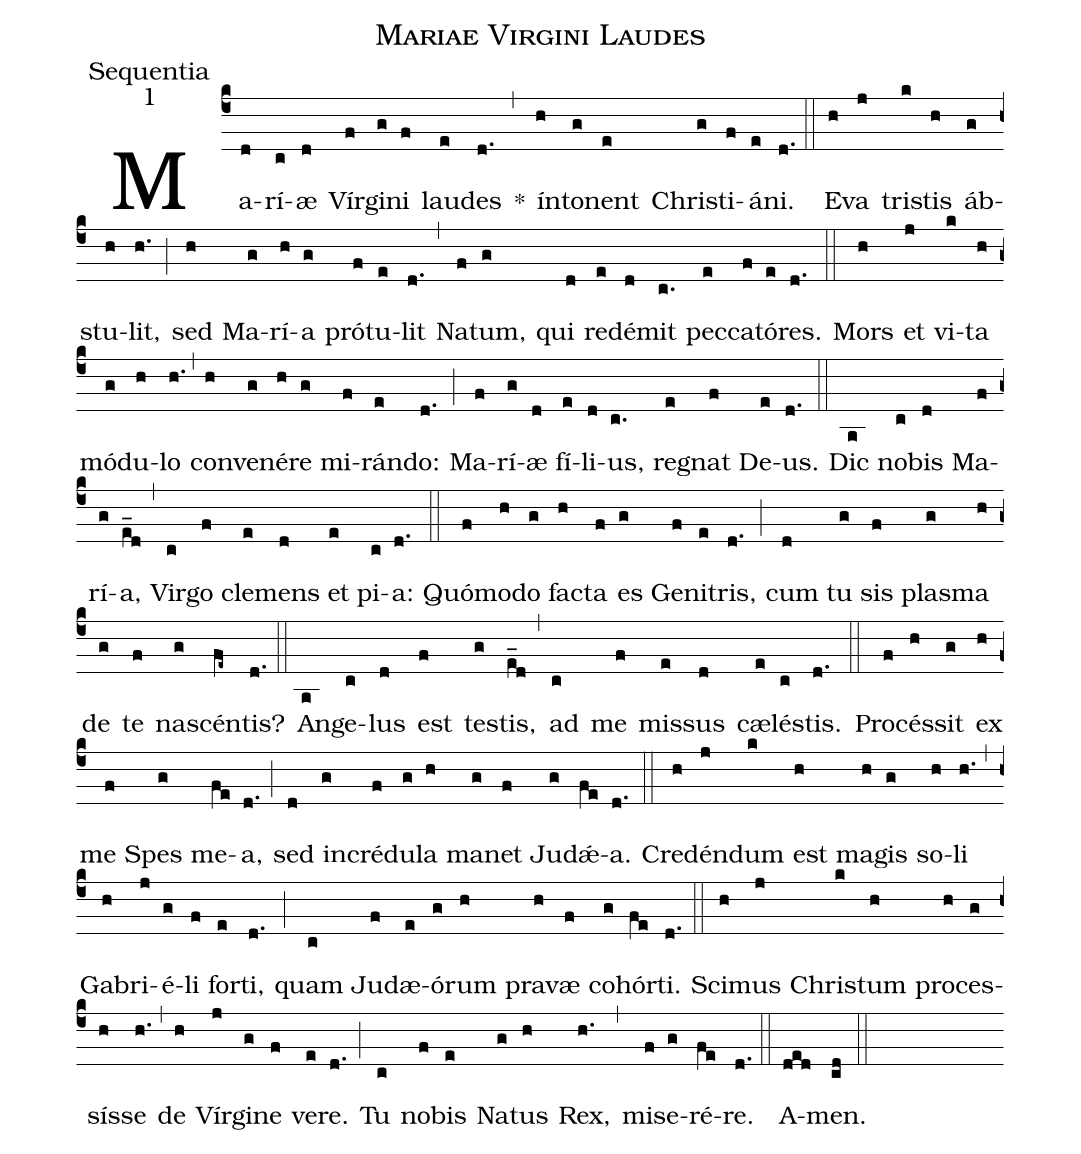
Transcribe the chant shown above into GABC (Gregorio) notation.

name:Mariae Virgini Laudes;
office-part:Sequentia;
mode:1;
%%
(c4)
Ma(d)rí(c)æ(d) Vír(f)gi(g)ni(f) lau(e)des(d.) *(,) ín(h)to(g)nent(e) Chri(g)sti(f)á(e)ni.(d.) (::)
E(h)va(j) tri(k)stis(h) áb(g)stu(h)lit,(h.) (;) sed(h) Ma(g)rí(h)a(g) pró(f)tu(e)lit(d.) (,) Na(f)tum,(g) qui(d) re(e)dé(d)mit(c.) pec(e)ca(f)tó(e)res.(d.) (::)
Mors(h) et(j) vi(k)ta(h) mó(g)du(h)lo(h.) (,) con(h)ve(g)né(h)re(g) mi(f)rán(e)do:(d.) (;) Ma(f)rí(g)æ(d) fí(e)li(d)us,(c.) re(e)gnat(f) De(e)us.(d.) (::)
Dic(a) no(c)bis(d) Ma(f)rí(g)a,(e_d) (,) Vir(c)go(f) cle(e)mens(d) et(e) pi(c)a:(d.) (::)
Quó(f)mo(h)do(g) fac(h)ta(f) es(g) Ge(f)ni(e)tris,(d.) (;) cum(d) tu(g) sis(f) plas(g)ma(h) de(g) te(f) nas(g)cén(fe~)tis?(d.) (::)
An(a)ge(c)lus(d) est(f) tes(g)tis,(e_d) (,) ad(c) me(f) mis(e)sus(d) cæ(e)lés(c)tis.(d.) (::)
Pro(f)cés(h)sit(g) ex(h) me(f) Spes(g) me(fe)a,(d.) (;) sed(d) in(g)cré(f)du(g)la(h) ma(g)net(f) Ju(g)dǽ(fe)a.(d.) (::)
Cre(h)dén(j)dum(k) est(h) ma(h)gis(g) so(h)li(h.) (,) Ga(h)bri(j)é(g)li(f) for(e)ti,(d.) (;) quam(c) Ju(f)dæ(e)ó(g)rum(h) pra(h)væ(f) co(g)hór(fe)ti.(d.) (::)
Sci(h)mus(j) Chris(k)tum(h) pro(h)ces(g)sís(h)se(h.) (,) de(h) Vír(j)gi(g)ne(f) ve(e)re.(d.) (;) Tu(c) no(f)bis(e) Na(g)tus(h) Rex,(h.) (,) mi(f)se(g)ré(fe)re.(d.) (::) A(ded)men.(cd) (::)
